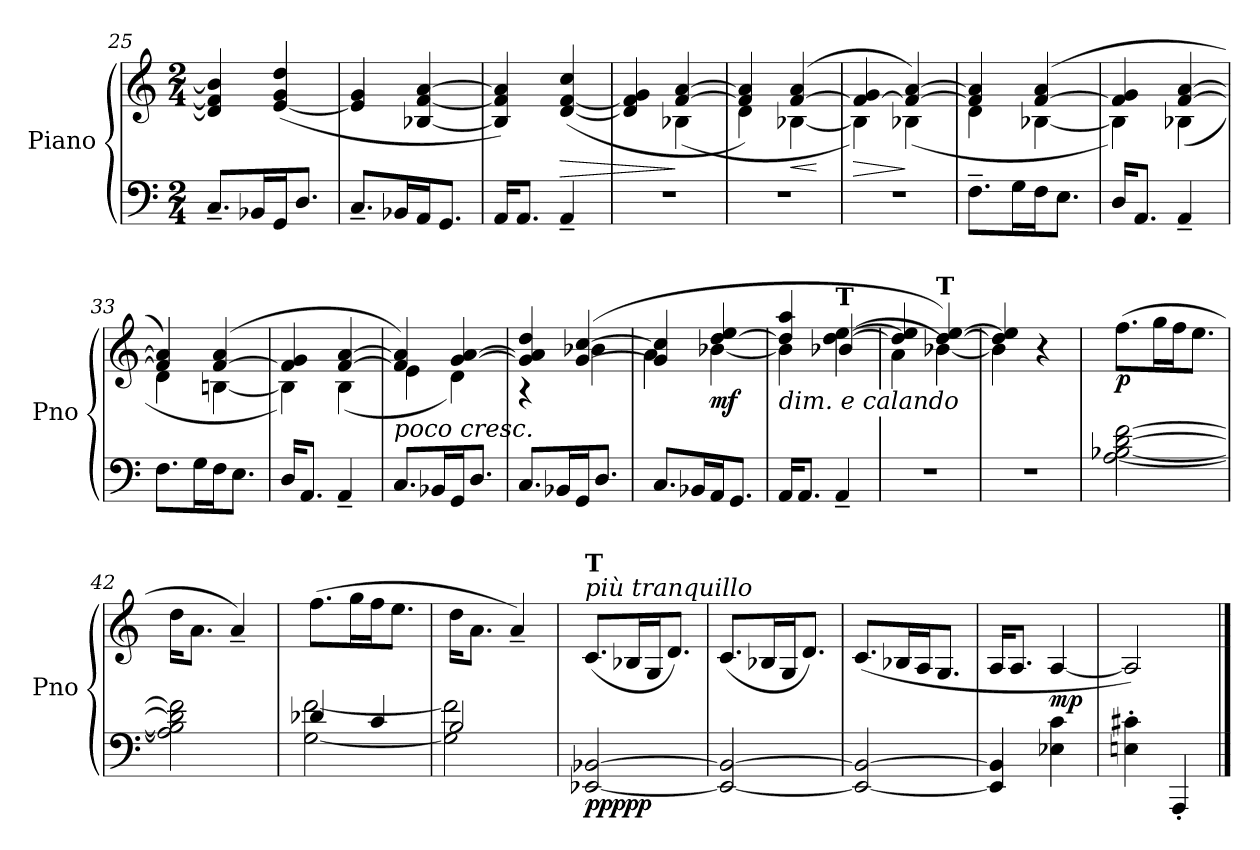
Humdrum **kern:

**kern	**kern	**dynam
*part1	*part1	*part1
*staff2	*staff1	*staff1/2
*I"Piano	*	*
*I'Pno	*	*
!!LO:LB:g=z
*clefF4	*clefG2	*
*k[]	*k[]	*
*M2/4	*M2/4	*
=25	=25	=25
8.C~/L	4d/] 4f/] 4b-/]	.
16BB-X/L	.	.
16GG/J	(>[4e/ 4g/ 4dd/	.
8.D/J	.	.
=26	=26	=26
8.C~/L	4e/] 4g/	.
16BB-X/L	.	.
16AA/J	[4B-X/ [4f/ [4a/	.
8.GG/J	.	.
=27	=27	=27
16AA/KL	4B-/] 4f/] 4a/])	.
8.AA/J	.	.
!	!	!LO:HP:b
!	!	!LO:DY:n=1:a
4AA~/	(>[4d/ [4f/ 4cc/	> other-dynamics
=28	=28	=28
*	*^	*
2r	4d/] 4f/] 4g/	4ryy	.
.	[4f/ [4a/	(<4B-X\	]
=29	=29	=29	=29
2r	4f/] 4a/])	4d\	.
!	!	!	!LO:HP:b
.	(>[4f/ 4a/	[4B-X\	<
*	*v	*v	*
.	.	[
=30	=30	=30
!	!	!LO:HP:b
*	*^	*
2r	4f/_ 4g/	4B-\])	>
.	4f/_ [4a/)	(<4B-X\	]
=31	=31	=31	=31
8.F~\L	4f/] 4a/]	4d\	.
16G\L	.	.	.
16F\J	(>[4f/ 4a/	[4B-X\	.
8.E\J	.	.	.
=32	=32	=32	=32
16D/KL	4f/] 4g/	4B-\])	.
8.AA/J	.	.	.
4AA~/	[4f/ [4a/	(<4B-X\	.
!!LO:PB:g=z	!!
=33	=33	=33	=33
8.F\L	4f/] 4a/])	4d\	.
16G\L	.	.	.
16F\J	(>[4f/ 4a/	[4Bn\	.
8.E\J	.	.	.
=34	=34	=34	=34
16D/KL	4f/] 4g/	4B\])	.
8.AA/J	.	.	.
4AA~/	[4f/ [4a/	(<4B\	.
=35	=35	=35	=35
!	!LO:TX:b:i:t=poco cresc.	!	!
8.C/L	4f/] 4a/])	4e\	.
16BB-X/L	.	.	.
16GG/J	[4g/ [4a/	4d\)	.
8.D/J	.	.	.
=36	=36	=36	=36
8.C/L	4g/] 4a/] 4dd/	4r	.
16BB-X/L	.	.	.
16GG/J	(<[4g/ [4cc/	4b-X\	.
8.D/J	.	.	.
=37	=37	=37	=37
8.C/L	4g/] 4cc/]	4a\	.
16BB-X/L	.	.	.
!	!	!	!LO:DY:b
16AA/J	(>[4dd/ 4ee/	[4b-X\)	mf
8.GG/J	.	.	.
=38	=38	=38	=38
!	!LO:TX:b:i:t=dim.  e calando	!	!
16AA/KL	4dd/] 4aa/	4b-\]	.
8.AA/J	.	.	.
!	!LO:TX:a:B:t=T	!	!
4AA~/	[4dd\ [4ee\	(<4b-X/	.
=39	=39	=39	=39
2r	4dd/] 4ee/]	4a\	.
!	!LO:TX:a:B:t=T	!	!
.	[4dd/ [4ee/)	[4b-X\)	.
=40	=40	=40	=40
2r	4dd/] 4ee/]	4b-\]	.
.	4r	4ryy	.
!!LO:LB:g=z
=41	=41	=41	=41
!	!LO:TX:a:i:t=tranquillo	!	!
!	!LO:TX:a:t=dolce	!	!
!	!	!	!LO:DY:b
*	*v	*v	*
[2A\ [2B-X\ [2d\ [2f\	(>8.ff\L	p
.	16gg\L	.
.	16ff\J	.
.	8.ee\J	.
=42	=42	=42
2A\] 2B-\] 2d\] 2f\]	16dd\KL	.
.	8.a\J	.
.	4a~/)	.
=43	=43	=43
*^	*	*
4d-X/	[2G\ [2f\	(>8.ff\L	.
.	.	16gg\L	.
4c/	.	16ff\J	.
.	.	8.ee\J	.
=44	=44	=44	=44
2B/	2G\] 2f\]	16dd\KL	.
.	.	8.a\J	.
.	.	4a~/)	.
*v	*v	*	*
=45	=45	=45
!	!LO:TX:a:i:t=più tranquillo	!
!	!LO:TX:a:B:t=T	!
!	!	!LO:DY:b=2
!	!	!LO:DY:n=1:b
[2EE-X/ [2BB-X/	(<8.c/L	ppp pp
.	16B-X/L	.
.	16G/J	.
.	8.d/J)	.
=46	=46	=46
2EE-/_ 2BB-/_	(<8.c/L	.
.	16B-X/L	.
.	16G/J	.
.	8.d/J)	.
=47	=47	=47
2EE-/_ 2BB-/_	(>8.c/L	.
.	16B-X/L	.
.	16A/J	.
.	8.G/J	.
=48	=48	=48
4EE-/] 4BB-/]	16A/KL	.
.	8.A/J	.
!	!	!LO:DY:b
4E-X\ 4c\	[4A/	mp
=49	=49	=49
4En\' 4c#X\'	2A/])	.
4AAA'/	.	.
==	==	==
*-	*-	*-
